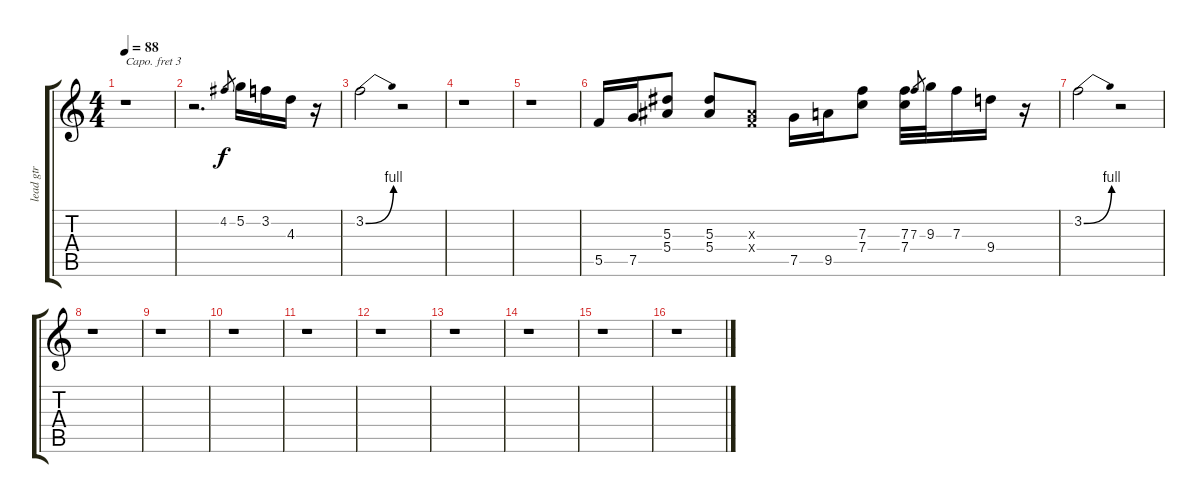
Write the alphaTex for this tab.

\track ("lead gtr" "lead gtr") {instrument acousticguitarnylon}
\staff {score tabs}
\capo 3
\tuning (E4 B3 G3 D3 A2 E2) {hide}
\ts (4 4)
\tempo 88
\clef g2
\ks c
r.1{dy f} |
r.2{d} 4.2.8{gr} 5.2.16{volume 7} 3.2.16 4.3.16 r.16 |
3.2{be (bend 0 0 60 4)}.2 r.2 |
r.1 |
r.1 |
5.5.16{volume 11} 7.5.16 (5.3 5.4).8 (5.3 5.4).8 (0.3{x} 0.4{x}).8 7.5.16 9.5.16 (7.3 7.4).8 (7.3 7.4).32 7.3.8{gr} 9.3.32 7.3.16 9.4.16 r.16 |
3.2{be (bend 0 0 60 4)}.2 r.2 |
r.1 |
r.1 |
r.1 |
r.1 |
r.1 |
r.1 |
r.1 |
r.1 |
r.1
